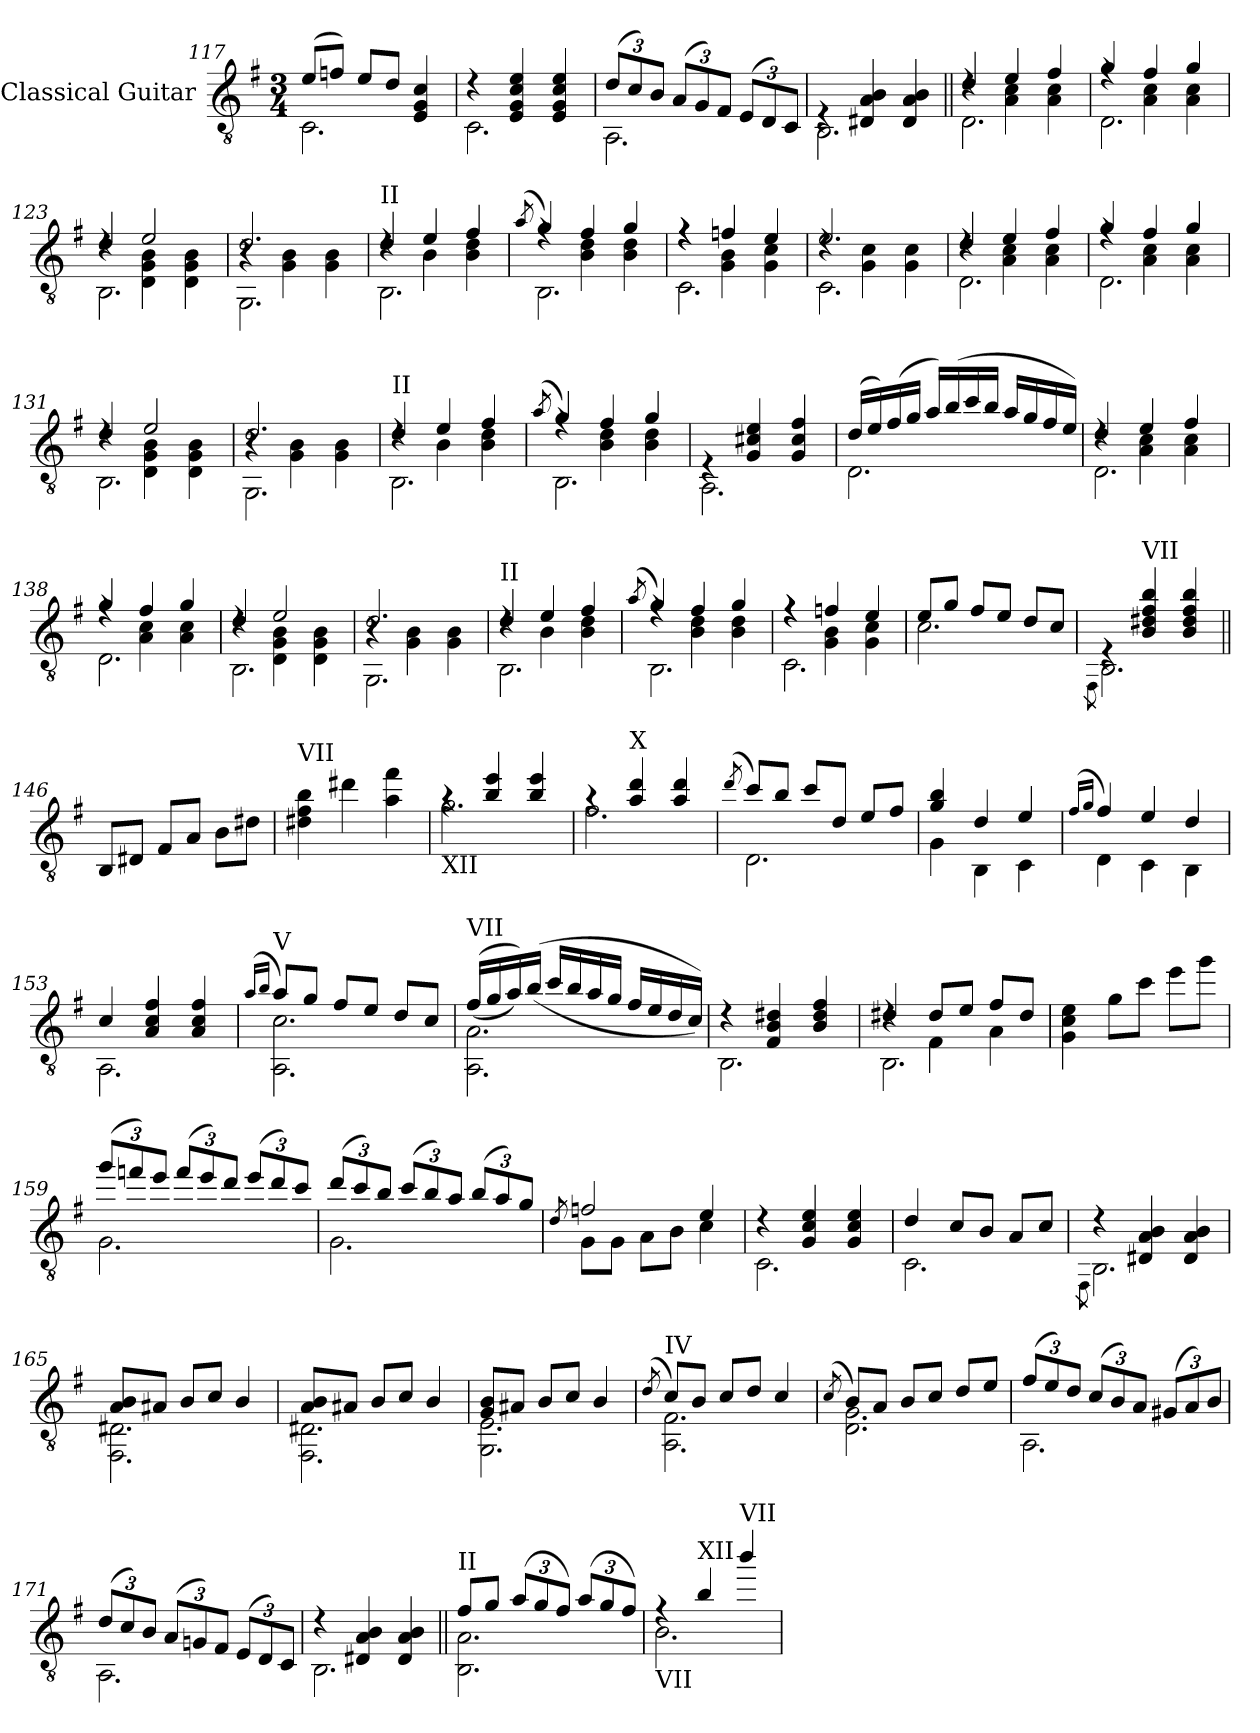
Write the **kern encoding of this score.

**kern
*part1
*staff1
*I"Classical Guitar
*I'Guit.
*clefGv2
*k[f#]
*M3/4
=117
*^
(8e/L	2.C\
8fn/J)	.
8e/L	.
8d/J	.
4E/ 4G/ 4c/	.
!!LO:LB:g=z	!!
=118	=118
4r	2.C\
4E/ 4G/ 4c/ 4e/	.
4E/ 4G/ 4c/ 4e/	.
=119	=119
*Xbrackettup	*
(12d/L	2.AA\
12c/)	.
12B/J	.
(12A/L	.
12G/)	.
12F#/J	.
(12E/L	.
12D/)	.
12C/J	.
=120	=120
4rE	2.BB\
4D#X/ 4A/ 4B/	.
4D#/ 4A/ 4B/	.
=121||	=121||
*	*^
4d/	4rd	2.D\
4e/	4A\ 4c\	.
4f#/	4A\ 4c\	.
=122	=122	=122
4g/	4rf	2.D\
4f#/	4A\ 4c\	.
4g/	4A\ 4c\	.
=123	=123	=123
4d/	4rd	2.BB\
2e/	4D\ 4G\ 4B\	.
.	4D\ 4G\ 4B\	.
!!LO:LB:g=z	!!	!!
=124	=124	=124
2.d/	4r	2.GG\
.	4G\ 4B\	.
.	4G\ 4B\	.
=125	=125	=125
!LO:TX:a:t=II	!	!
4d/	4rd	2.BB\
4e/	4B\	.
4f#/	4B\ 4d\	.
=126	=126	=126
(8qa/	.	.
4g/)	4rf	2.BB\
4f#/	4B\ 4d\	.
4g/	4B\ 4d\	.
=127	=127	=127
4rf	4rf	2.C\
4fn/	4G\ 4B\	.
4e/	4G\ 4c\	.
=128	=128	=128
2.e/	4rd	2.C\
.	4G\ 4c\	.
.	4G\ 4c\	.
=129	=129	=129
4d/	4rd	2.D\
4e/	4A\ 4c\	.
4f#/	4A\ 4c\	.
=130	=130	=130
4g/	4rf	2.D\
4f#/	4A\ 4c\	.
4g/	4A\ 4c\	.
!!LO:PB:g=z	!!	!!
=131	=131	=131
4d/	4rd	2.BB\
2e/	4D\ 4G\ 4B\	.
.	4D\ 4G\ 4B\	.
=132	=132	=132
2.d/	4r	2.GG\
.	4G\ 4B\	.
.	4G\ 4B\	.
=133	=133	=133
!LO:TX:a:t=II	!	!
4d/	4rd	2.BB\
4e/	4B\	.
4f#/	4B\ 4d\	.
=134	=134	=134
(8qa/	.	.
4g/)	4rf	2.BB\
4f#/	4B\ 4d\	.
4g/	4B\ 4d\	.
*	*v	*v
=135	=135
4rE	2.AA\
4G/ 4c#X/ 4e/	.
4G/ 4c#/ 4f#/	.
=136	=136
(16d/LL	2.D\
16e/)	.
(16f#/	.
16g/JJ	.
16a/LL)	.
(16b/	.
16cc/	.
16b/JJ	.
16a/LL	.
16g/	.
16f#/	.
16e/JJ)	.
!!LO:LB:g=z	!!
=137	=137
*	*^
4d/	4rd	2.D\
4e/	4A\ 4c\	.
4f#/	4A\ 4c\	.
=138	=138	=138
4g/	4rf	2.D\
4f#/	4A\ 4c\	.
4g/	4A\ 4c\	.
=139	=139	=139
4d/	4rd	2.BB\
2e/	4D\ 4G\ 4B\	.
.	4D\ 4G\ 4B\	.
=140	=140	=140
2.d/	4r	2.GG\
.	4G\ 4B\	.
.	4G\ 4B\	.
=141	=141	=141
!LO:TX:a:t=II	!	!
4d/	4rd	2.BB\
4e/	4B\	.
4f#/	4B\ 4d\	.
=142	=142	=142
(8qa/	.	.
4g/)	4rf	2.BB\
4f#/	4B\ 4d\	.
4g/	4B\ 4d\	.
=143	=143	=143
4rf	4rf	2.C\
4fn/	4G\ 4B\	.
4e/	4G\ 4c\	.
*	*v	*v
!!LO:LB:g=z
=144	=144
8e/L	2.c\
8g/J	.
8f#/L	.
8e/J	.
8d/L	.
8c/J	.
=145	=145
.	8qFF#\
4rE	2.BB\
!LO:TX:a:t=VII	!
4B/ 4d#X/ 4f#/ 4b/	.
4B/ 4d#/ 4f#/ 4b/	.
*v	*v
=146||
8BB/L
8D#X/J
8F#/L
8A/J
8B\L
8d#X\J
=147
!LO:TX:a:t=VII
4d#X\ 4f#\ 4b\
4dd#X\
4a\ 4ff#\
=148
*^
!LO:TX:b:t=XII	!
4ra	2.g\
4b/ 4ee/	.
4b/ 4ee/	.
=149	=149
4ra	2.f#\
!LO:TX:a:t=X	!
4a/ 4dd/	.
4a/ 4dd/	.
!!LO:LB:g=z	!!
=150	=150
(8qdd/	.
8cc/L)	2.D\
8b/J	.
8cc/L	.
8d/J	.
8e/L	.
8f#/J	.
=151	=151
4g/ 4b/	4G\
4d/	4BB\
4e/	4C\
=152	=152
(16qf#/LL	.
16qg/JJ	.
4f#/)	4D\
4e/	4C\
4d/	4BB\
=153	=153
4c/	2.AA\
4A/ 4c/ 4f#/	.
4A/ 4c/ 4f#/	.
=154	=154
(16qa/LL	.
16qb/JJ	.
!LO:TX:a:t=V	!
8a/L)	2.AA\ 2.c\
8g/J	.
8f#/L	.
8e/J	.
8d/L	.
8c/J	.
=155	=155
!LO:TX:a:t=VII	!
((16f#/LL	2.AA\ 2.A\
16g/	.
16a/))	.
((16b/JJ	.
16cc/LL	.
16b/	.
16a/	.
16g/JJ	.
16f#/LL	.
16e/	.
16d/	.
16c/JJ))	.
!!LO:LB:g=z	!!
=156	=156
4r	2.BB\
4F#/ 4B/ 4d#X/	.
4B/ 4d#/ 4f#/	.
=157	=157
*	*^
4d#X/	4rd	2.BB\
8d#/L	4F#\	.
8e/J	.	.
8f#/L	4A\	.
8d#/J	.	.
*v	*v	*v
=158
4G\ 4c\ 4e\
8g\L
8cc\J
8ee\L
8gg\J
=159
*^
(12gg/L	2.G\
12ffn/)	.
12ee/J	.
(12ff/L	.
12ee/)	.
12dd/J	.
(12ee/L	.
12dd/)	.
12cc/J	.
=160	=160
(12dd/L	2.G\
12cc/)	.
12b/J	.
(12cc/L	.
12b/)	.
12a/J	.
(12b/L	.
12a/)	.
12g/J	.
!!LO:LB:g=z	!!
=161	=161
8qd/	.
2fn/	8G\L
.	8G\J
.	8A\L
.	8B\J
4e/	4c\
=162	=162
4r	2.C\
4G/ 4c/ 4e/	.
4G/ 4c/ 4e/	.
=163	=163
4d/	2.C\
8c/L	.
8B/J	.
8A/L	.
8c/J	.
=164	=164
.	8qFF#\
4r	2.BB\
4D#X/ 4A/ 4B/	.
4D#/ 4A/ 4B/	.
=165	=165
8A/ 8B/L	2.FF#\ 2.D#X\
8A#X/J	.
8B/L	.
8c/J	.
4B/	.
=166	=166
8A/ 8B/L	2.FF#\ 2.D#X\
8A#X/J	.
8B/L	.
8c/J	.
4B/	.
!!LO:PB:g=z	!!
=167	=167
8G/ 8B/L	2.GG\ 2.E\
8A#X/J	.
8B/L	.
8c/J	.
4B/	.
=168	=168
(8qd/	.
!LO:TX:a:t=IV	!
8c/L)	2.AA\ 2.F#\
8B/J	.
8c/L	.
8d/J	.
4c/	.
=169	=169
(8qc/	.
8B/L)	2.D\ 2.G\
8A/J	.
8B/L	.
8c/J	.
8d/L	.
8e/J	.
=170	=170
(12f#/L	2.AA\
12e/)	.
12d/J	.
(12c/L	.
12B/)	.
12A/J	.
(12G#X/L	.
12A/)	.
12B/J	.
!!LO:LB:g=z	!!
=171	=171
(12d/L	2.AA\
12c/)	.
12B/J	.
(12A/L	.
12Gn/)	.
12F#/J	.
(12E/L	.
12D/)	.
12C/J	.
=172	=172
4r	2.BB\
4D#X/ 4A/ 4B/	.
4D#/ 4A/ 4B/	.
=173||	=173||
!LO:TX:a:t=II	!
8f#/L	2.BB\ 2.A\
8g/J	.
(12a/L	.
12g/	.
12f#/J)	.
(12a/L	.
12g/	.
12f#/J)	.
=174	=174
!LO:TX:b:t=VII	!
4rf	2.B\
!LO:TX:a:t=XII	!
4b/	.
!LO:TX:a:t=VII	!
4bb/	.
*v	*v
=
*-
